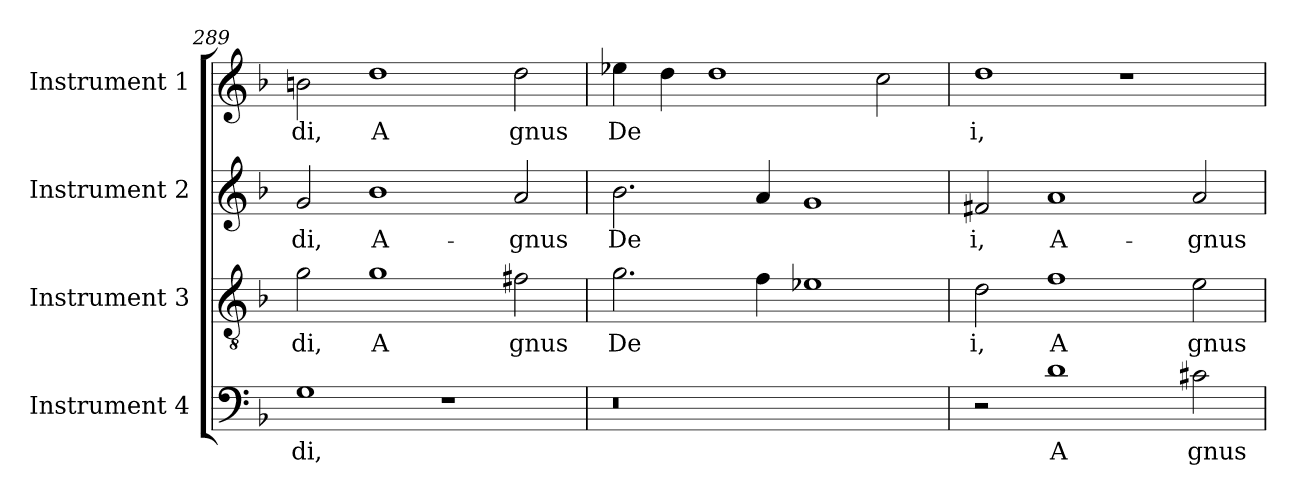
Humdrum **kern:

**kern	**text	**kern	**text	**kern	**text	**kern	**text
*part4	*part4	*part3	*part3	*part2	*part2	*part1	*part1
*staff4	*staff4	*staff3	*staff3	*staff2	*staff2	*staff1	*staff1
*I"Instrument 4	*	*I"Instrument 3	*	*I"Instrument 2	*	*I"Instrument 1	*
*clefF4	*	*clefGv2	*	*clefG2	*	*clefG2	*
*k[b-]	*	*k[b-]	*	*k[b-]	*	*k[b-]	*
*F:	*	*F:	*	*F:	*	*F:	*
=289	=289	=289	=289	=289	=289	=289	=289
!	!LO:LY:b:cj	!	!LO:LY:b:cj	!	!LO:LY:b:cj	!	!LO:LY:b:cj
1G	di,	2g\	di,	2g/	-di,	2bn\	di,
!	!	!	!LO:LY:b:cj	!	!LO:LY:b:cj	!	!LO:LY:b:cj
.	.	1g	A	1b-	A-	1dd	A
1r	.	.	.	.	.	.	.
!	!	!	!LO:LY:b:cj	!	!LO:LY:b:cj	!	!LO:LY:b:cj
.	.	2f#X\	gnus	2a/	-gnus	2dd\	gnus
=290	=290	=290	=290	=290	=290	=290	=290
!	!	!	!LO:LY:b:cj	!	!LO:LY:b:cj	!	!LO:LY:b:cj
0r	.	2.g\	De	2.b-\	De-	4ee-X\	De
!	!	!	!	!	!	!	!LO:LY:b:cj
.	.	.	.	.	.	4dd\	.
!	!	!	!	!	!	!	!LO:LY:b:cj
.	.	.	.	.	.	1dd	.
!	!	!	!LO:LY:b:cj	!	!LO:LY:b:cj	!	!
.	.	4f\	.	4a/	--	.	.
!	!	!	!LO:LY:b:cj	!	!LO:LY:b:cj	!	!
.	.	1e-X	.	1g	--	.	.
!	!	!	!	!	!	!	!LO:LY:b:cj
.	.	.	.	.	.	2cc\	.
!!LO:LB:g=z
=291	=291	=291	=291	=291	=291	=291	=291
!	!	!	!LO:LY:b:cj	!	!LO:LY:b:cj	!	!LO:LY:b:cj
2r	.	2d\	i,	2f#X/	-i,	1dd	i,
!	!LO:LY:b:cj	!	!LO:LY:b:cj	!	!LO:LY:b:cj	!	!
1d	A	1f	A	1a	A-	.	.
.	.	.	.	.	.	1r	.
!	!LO:LY:b:cj	!	!LO:LY:b:cj	!	!LO:LY:b:cj	!	!
2c#X\	gnus	2e\	gnus	2a/	-gnus	.	.
=	=	=	=	=	=	=	=
*-	*-	*-	*-	*-	*-	*-	*-
